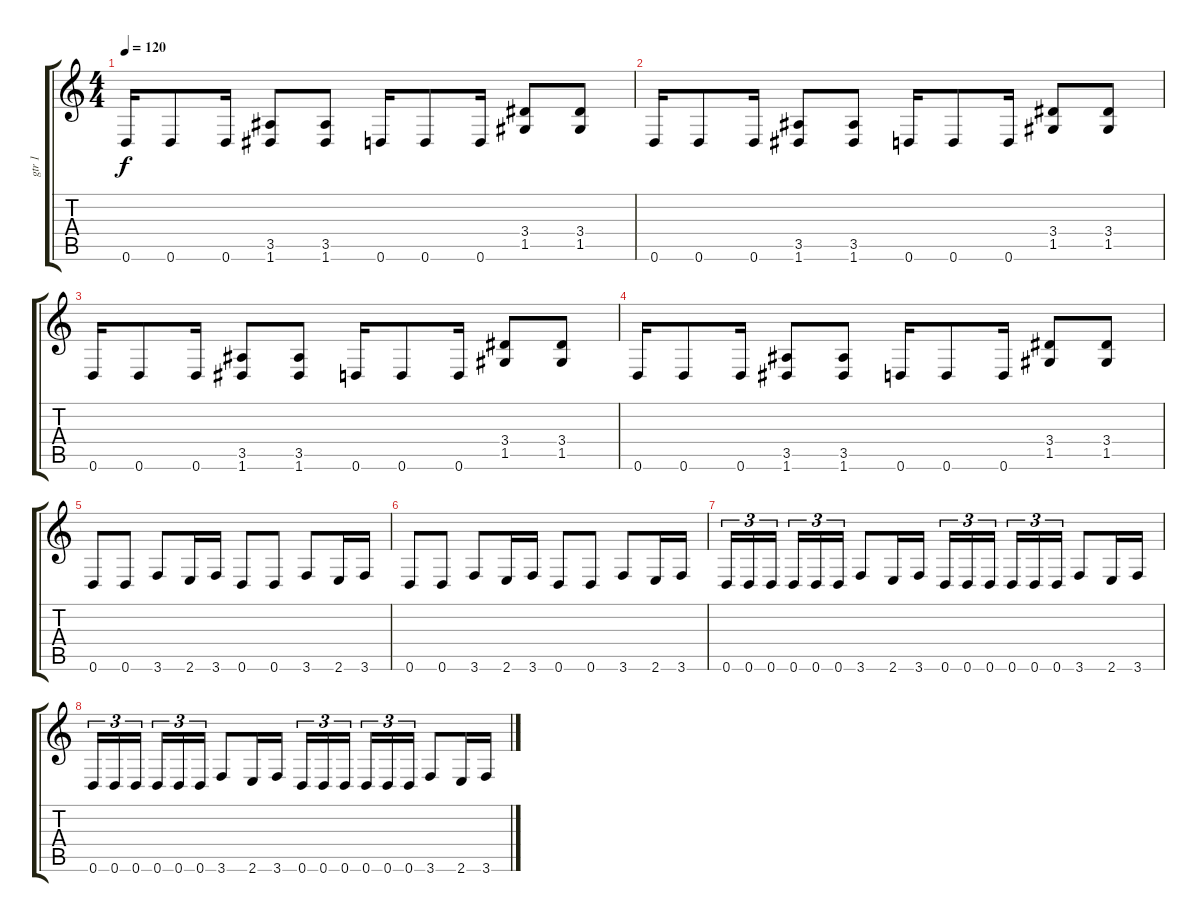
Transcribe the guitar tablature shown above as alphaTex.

\track ("gtr 1" "gtr 1") {instrument distortionguitar}
\staff {score tabs}
\tuning (D4 A3 F3 C3 G2 D2) {hide}
\ts (4 4)
\tempo 120
\clef g2
\ks c
0.6.16{dy f} 0.6.8 0.6.16 (3.5 1.6).8 (3.5 1.6).8 0.6.16 0.6.8 0.6.16 (3.4 1.5).8 (3.4 1.5).8 |
0.6.16 0.6.8 0.6.16 (3.5 1.6).8 (3.5 1.6).8 0.6.16 0.6.8 0.6.16 (3.4 1.5).8 (3.4 1.5).8 |
0.6.16 0.6.8 0.6.16 (3.5 1.6).8 (3.5 1.6).8 0.6.16 0.6.8 0.6.16 (3.4 1.5).8 (3.4 1.5).8 |
0.6.16 0.6.8 0.6.16 (3.5 1.6).8 (3.5 1.6).8 0.6.16 0.6.8 0.6.16 (3.4 1.5).8 (3.4 1.5).8 |
0.6.8 0.6.8 3.6.8 2.6.16 3.6.16 0.6.8 0.6.8 3.6.8 2.6.16 3.6.16 |
0.6.8 0.6.8 3.6.8 2.6.16 3.6.16 0.6.8 0.6.8 3.6.8 2.6.16 3.6.16 |
0.6.16{tu (3 2)} 0.6.16{tu (3 2)} 0.6.16{tu (3 2)} 0.6.16{tu (3 2)} 0.6.16{tu (3 2)} 0.6.16{tu (3 2)} 3.6.8 2.6.16 3.6.16 0.6.16{tu (3 2)} 0.6.16{tu (3 2)} 0.6.16{tu (3 2)} 0.6.16{tu (3 2)} 0.6.16{tu (3 2)} 0.6.16{tu (3 2)} 3.6.8 2.6.16 3.6.16 |
0.6.16{tu (3 2)} 0.6.16{tu (3 2)} 0.6.16{tu (3 2)} 0.6.16{tu (3 2)} 0.6.16{tu (3 2)} 0.6.16{tu (3 2)} 3.6.8 2.6.16 3.6.16 0.6.16{tu (3 2)} 0.6.16{tu (3 2)} 0.6.16{tu (3 2)} 0.6.16{tu (3 2)} 0.6.16{tu (3 2)} 0.6.16{tu (3 2)} 3.6.8 2.6.16 3.6.16
